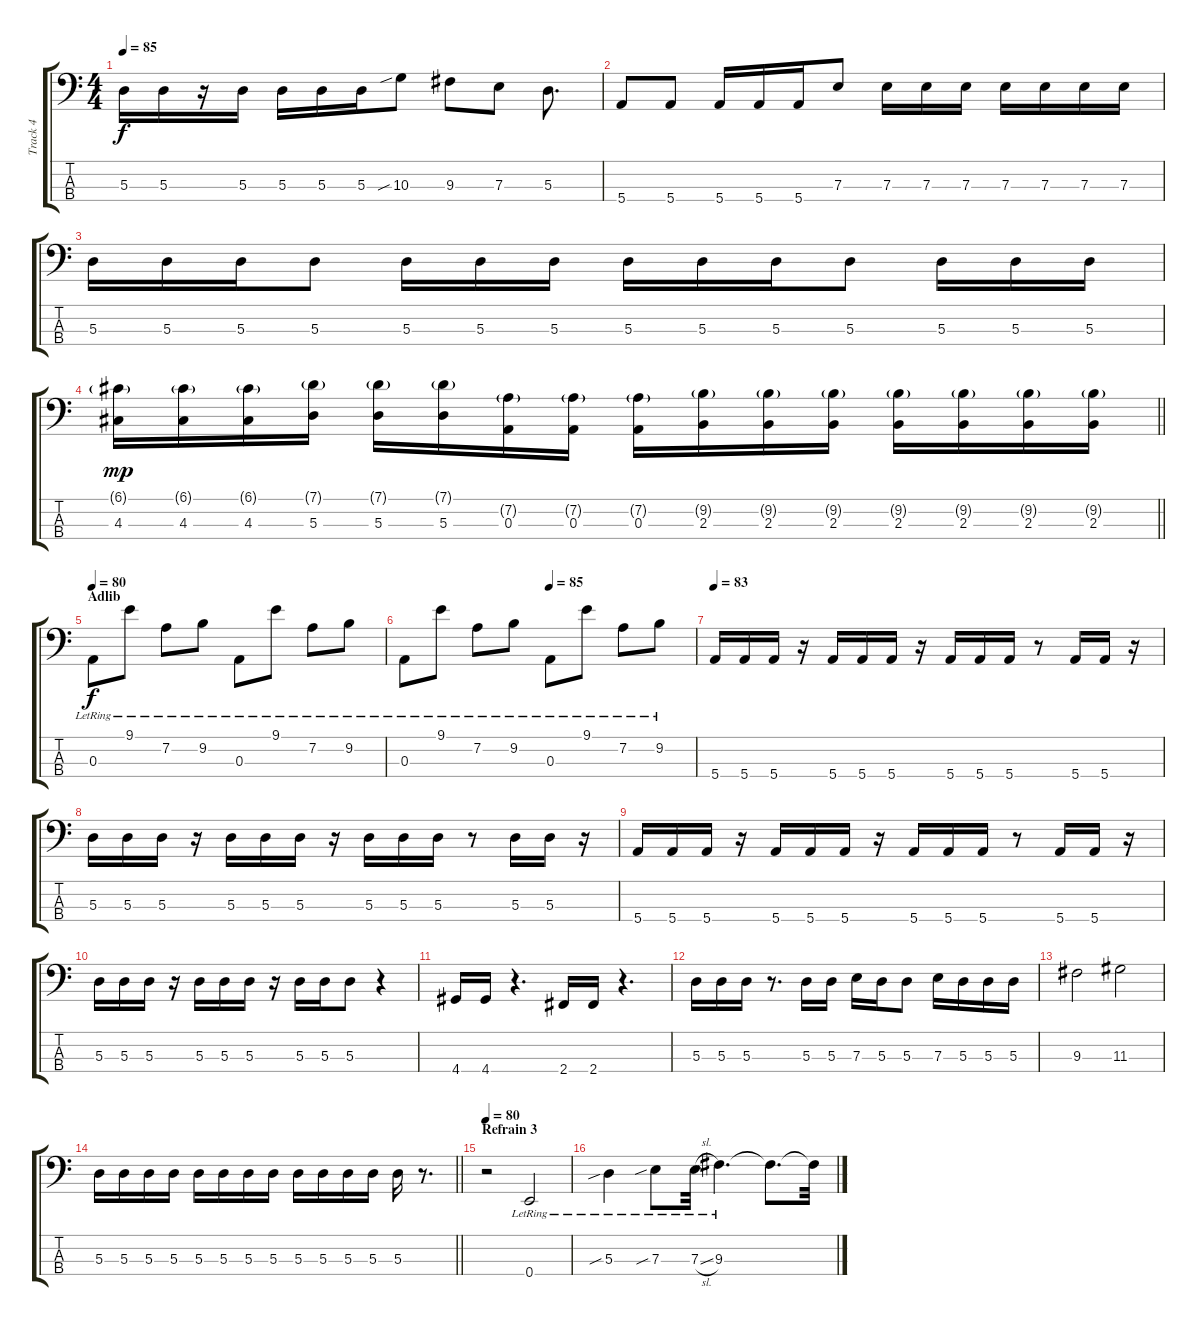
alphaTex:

\track ("Track 4" "Track 4") {instrument electricbasspick}
\staff {score tabs}
\tuning (G2 D2 A1 E1) {hide}
\ts (4 4)
\tempo 85
\clef f4
\ks c
5.3.16{dy f} 5.3.16 r.16 5.3.16 5.3.16 5.3.16 5.3.16 10.3{sib}.8 9.3.8 7.3.8 5.3.8{d} |
5.4.8 5.4.8 5.4.16 5.4.16 5.4.16 7.3.8 7.3.16 7.3.16 7.3.16 7.3.16 7.3.16 7.3.16 7.3.16 |
5.3.16 5.3.16 5.3.16 5.3.8 5.3.16 5.3.16 5.3.16 5.3.16 5.3.16 5.3.16 5.3.8 5.3.16 5.3.16 5.3.16 |
\barLineRight lightlight
(6.1{g} 4.3).16{dy mp instrument electricbassfinger} (6.1{g} 4.3).16 (6.1{g} 4.3).16 (7.1{g} 5.3).16 (7.1{g} 5.3).16 (7.1{g} 5.3).16 (7.2{g} 0.3).16 (7.2{g} 0.3).16 (7.2{g} 0.3).16 (9.2{g} 2.3).16 (9.2{g} 2.3).16 (9.2{g} 2.3).16 (9.2{g} 2.3).16 (9.2{g} 2.3).16 (9.2{g} 2.3).16 (9.2{g} 2.3).16 |
\section ("" "Adlib")
\tempo 80
0.3{lr}.8{dy f} 9.1{lr}.8 7.2{lr}.8 9.2{lr}.8 0.3{lr}.8 9.1{lr}.8 7.2{lr}.8 9.2{lr}.8 |
\tempo (85 0.5)
0.3{lr}.8 9.1{lr}.8 7.2{lr}.8 9.2{lr}.8 0.3{lr}.8 9.1{lr}.8 7.2{lr}.8 9.2{lr}.8 |
\tempo 83
5.4.16{instrument electricbasspick} 5.4.16 5.4.16 r.16 5.4.16 5.4.16 5.4.16 r.16 5.4.16 5.4.16 5.4.16 r.8 5.4.16 5.4.16 r.16 |
5.3.16 5.3.16 5.3.16 r.16 5.3.16 5.3.16 5.3.16 r.16 5.3.16 5.3.16 5.3.16 r.8 5.3.16 5.3.16 r.16 |
5.4.16 5.4.16 5.4.16 r.16 5.4.16 5.4.16 5.4.16 r.16 5.4.16 5.4.16 5.4.16 r.8 5.4.16 5.4.16 r.16 |
5.3.16 5.3.16 5.3.16 r.16 5.3.16 5.3.16 5.3.16 r.16 5.3.16 5.3.16 5.3.8 r.4 |
4.4.16 4.4.16 r.4{d} 2.4.16 2.4.16 r.4{d} |
5.3.16 5.3.16 5.3.16 r.8{d} 5.3.16 5.3.16 7.3.16 5.3.16 5.3.8 7.3.16 5.3.16 5.3.16 5.3.16 |
9.3.2 11.3.2 |
\barLineRight lightlight
5.3.16 5.3.16 5.3.16 5.3.16 5.3.16 5.3.16 5.3.16 5.3.16 5.3.16 5.3.16 5.3.16 5.3.16 5.3.16 r.8{d} |
\section ("" "Refrain 3")
\tempo 80
r.2{instrument electricbassfinger} 0.4{lr}.2 |
5.3{sib lr}.4 7.3{sib lr}.8 7.3{sl lr}.32 9.3{lr}.4{d} 9.3{t}.8{d} 9.3{t}.32
